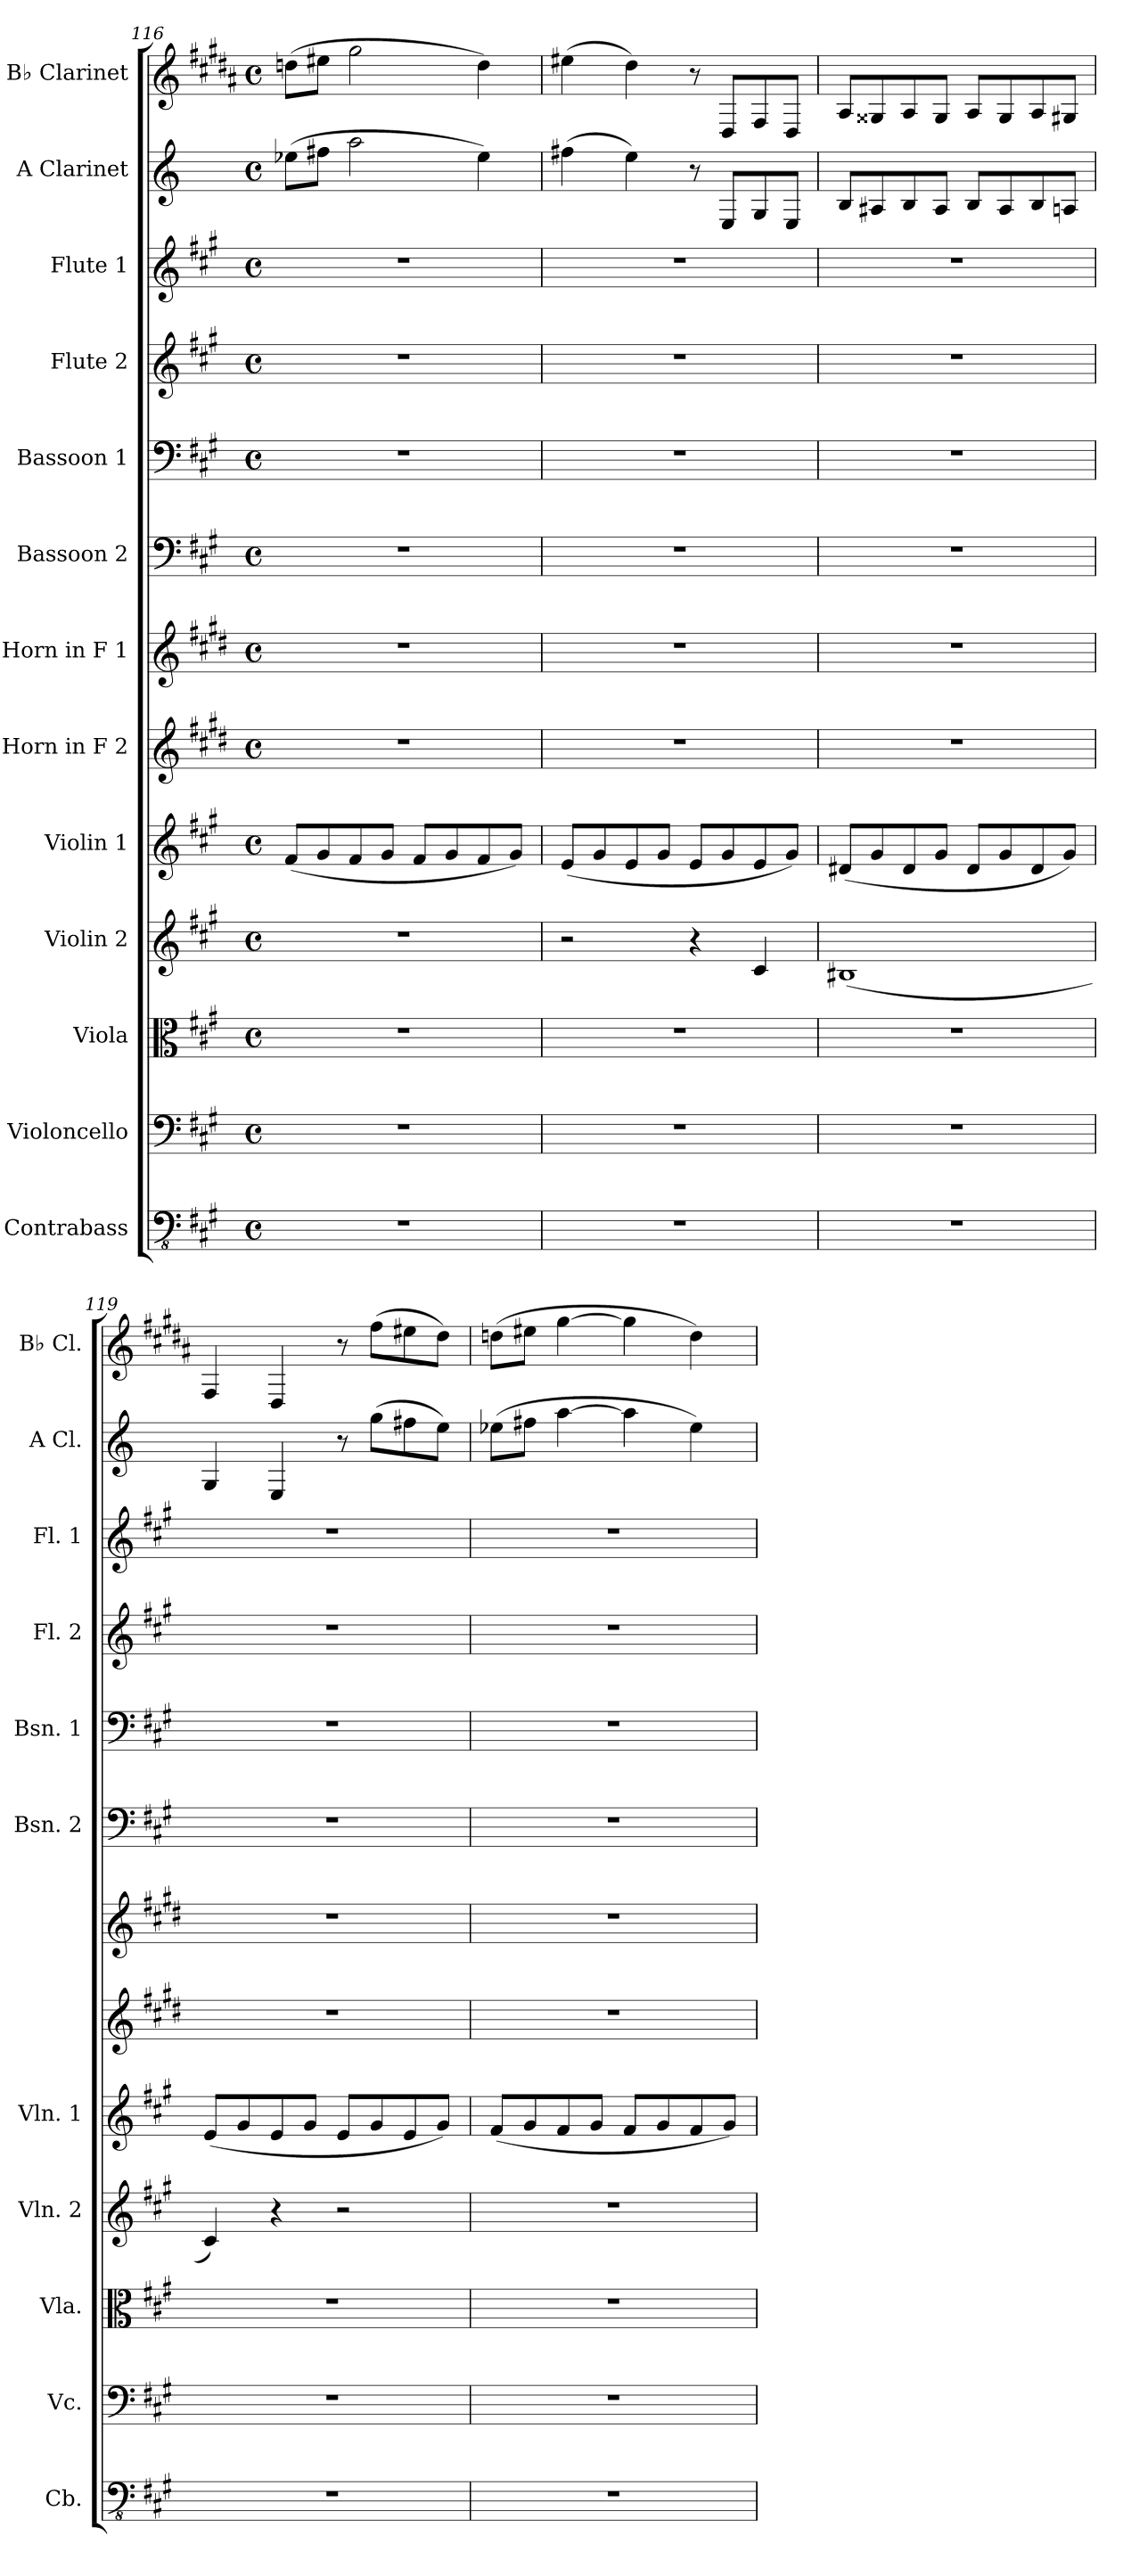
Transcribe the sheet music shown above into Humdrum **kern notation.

**kern	**kern	**kern	**kern	**kern	**kern	**kern	**kern	**kern	**kern	**kern	**kern	**kern
*part13	*part12	*part11	*part10	*part9	*part8	*part7	*part6	*part5	*part4	*part3	*part2	*part1
*staff13	*staff12	*staff11	*staff10	*staff9	*staff8	*staff7	*staff6	*staff5	*staff4	*staff3	*staff2	*staff1
*I"Contrabass	*I"Violoncello	*I"Viola	*I"Violin 2	*I"Violin 1	*I"Horn in F 2	*I"Horn in F 1	*I"Bassoon 2	*I"Bassoon 1	*I"Flute 2	*I"Flute 1	*I"A Clarinet	*I"B♭ Clarinet
*I'Cb.	*I'Vc.	*I'Vla.	*I'Vln. 2	*I'Vln. 1	*	*	*I'Bsn. 2	*I'Bsn. 1	*I'Fl. 2	*I'Fl. 1	*I'A Cl.	*I'B♭ Cl.
!!LO:PB:g=z
*clefFv4	*clefF4	*clefC3	*clefG2	*clefG2	*clefG2	*clefG2	*clefF4	*clefF4	*clefG2	*clefG2	*clefG2	*clefG2
*ITrd7c12	*	*	*	*	*ITrd4c7	*ITrd4c7	*	*	*	*	*ITrd2c3	*ITrd1c2
*k[f#c#g#]	*k[f#c#g#]	*k[f#c#g#]	*k[f#c#g#]	*k[f#c#g#]	*k[f#c#g#]	*k[f#c#g#]	*k[f#c#g#]	*k[f#c#g#]	*k[f#c#g#]	*k[f#c#g#]	*k[f#c#g#]	*k[f#c#g#]
*M4/4	*M4/4	*M4/4	*M4/4	*M4/4	*M4/4	*M4/4	*M4/4	*M4/4	*M4/4	*M4/4	*M4/4	*M4/4
*met(c)	*met(c)	*met(c)	*met(c)	*met(c)	*met(c)	*met(c)	*met(c)	*met(c)	*met(c)	*met(c)	*met(c)	*met(c)
=116	=116	=116	=116	=116	=116	=116	=116	=116	=116	=116	=116	=116
1r	1r	1r	1r	(<8f#/L	1r	1r	1r	1r	1r	1r	(>8ccn\L	(>8ccn\L
.	.	.	.	8g#/	.	.	.	.	.	.	8dd#X\J	8dd#X\J
.	.	.	.	8f#/	.	.	.	.	.	.	2ff#\	2ff#\
.	.	.	.	8g#/J	.	.	.	.	.	.	.	.
.	.	.	.	8f#/L	.	.	.	.	.	.	.	.
.	.	.	.	8g#/	.	.	.	.	.	.	.	.
.	.	.	.	8f#/	.	.	.	.	.	.	4cc\)	4cc\)
.	.	.	.	8g#/J)	.	.	.	.	.	.	.	.
=117	=117	=117	=117	=117	=117	=117	=117	=117	=117	=117	=117	=117
1r	1r	1r	2r	(<8e/L	1r	1r	1r	1r	1r	1r	(>4dd#X\	(>4dd#X\
.	.	.	.	8g#/	.	.	.	.	.	.	.	.
.	.	.	.	8e/	.	.	.	.	.	.	4cc#\)	4cc#\)
.	.	.	.	8g#/J	.	.	.	.	.	.	.	.
.	.	.	4r	8e/L	.	.	.	.	.	.	8r	8r
.	.	.	.	8g#/	.	.	.	.	.	.	8C#/L	8C#/L
.	.	.	4c#/	8e/	.	.	.	.	.	.	8E/	8E/
.	.	.	.	8g#/J)	.	.	.	.	.	.	8C#/J	8C#/J
=118	=118	=118	=118	=118	=118	=118	=118	=118	=118	=118	=118	=118
1r	1r	1r	(<1B#X	(<8d#X/L	1r	1r	1r	1r	1r	1r	8G#/L	8G#/L
.	.	.	.	8g#/	.	.	.	.	.	.	8F##X/	8F##X/
.	.	.	.	8d#/	.	.	.	.	.	.	8G#/	8G#/
.	.	.	.	8g#/J	.	.	.	.	.	.	8F##/J	8F##/J
.	.	.	.	8d#/L	.	.	.	.	.	.	8G#/L	8G#/L
.	.	.	.	8g#/	.	.	.	.	.	.	8F##/	8F##/
.	.	.	.	8d#/	.	.	.	.	.	.	8G#/	8G#/
.	.	.	.	8g#/J)	.	.	.	.	.	.	8F#X/J	8F#X/J
=119	=119	=119	=119	=119	=119	=119	=119	=119	=119	=119	=119	=119
1r	1r	1r	4c#/)	(<8e/L	1r	1r	1r	1r	1r	1r	4E/	4E/
.	.	.	.	8g#/	.	.	.	.	.	.	.	.
.	.	.	4r	8e/	.	.	.	.	.	.	4C#/	4C#/
.	.	.	.	8g#/J	.	.	.	.	.	.	.	.
.	.	.	2r	8e/L	.	.	.	.	.	.	8r	8r
.	.	.	.	8g#/	.	.	.	.	.	.	(>8ee\L	(>8ee\L
.	.	.	.	8e/	.	.	.	.	.	.	8dd#X\	8dd#X\
.	.	.	.	8g#/J)	.	.	.	.	.	.	8cc#\J)	8cc#\J)
!!LO:PB:g=z
=120	=120	=120	=120	=120	=120	=120	=120	=120	=120	=120	=120	=120
1r	1r	1r	1r	(<8f#/L	1r	1r	1r	1r	1r	1r	(>8ccn\L	(>8ccn\L
.	.	.	.	8g#/	.	.	.	.	.	.	8dd#X\J	8dd#X\J
.	.	.	.	8f#/	.	.	.	.	.	.	[4ff#\	[4ff#\
.	.	.	.	8g#/J	.	.	.	.	.	.	.	.
.	.	.	.	8f#/L	.	.	.	.	.	.	4ff#\]	4ff#\]
.	.	.	.	8g#/	.	.	.	.	.	.	.	.
.	.	.	.	8f#/	.	.	.	.	.	.	4cc\)	4cc\)
.	.	.	.	8g#/J)	.	.	.	.	.	.	.	.
=	=	=	=	=	=	=	=	=	=	=	=	=
*-	*-	*-	*-	*-	*-	*-	*-	*-	*-	*-	*-	*-
